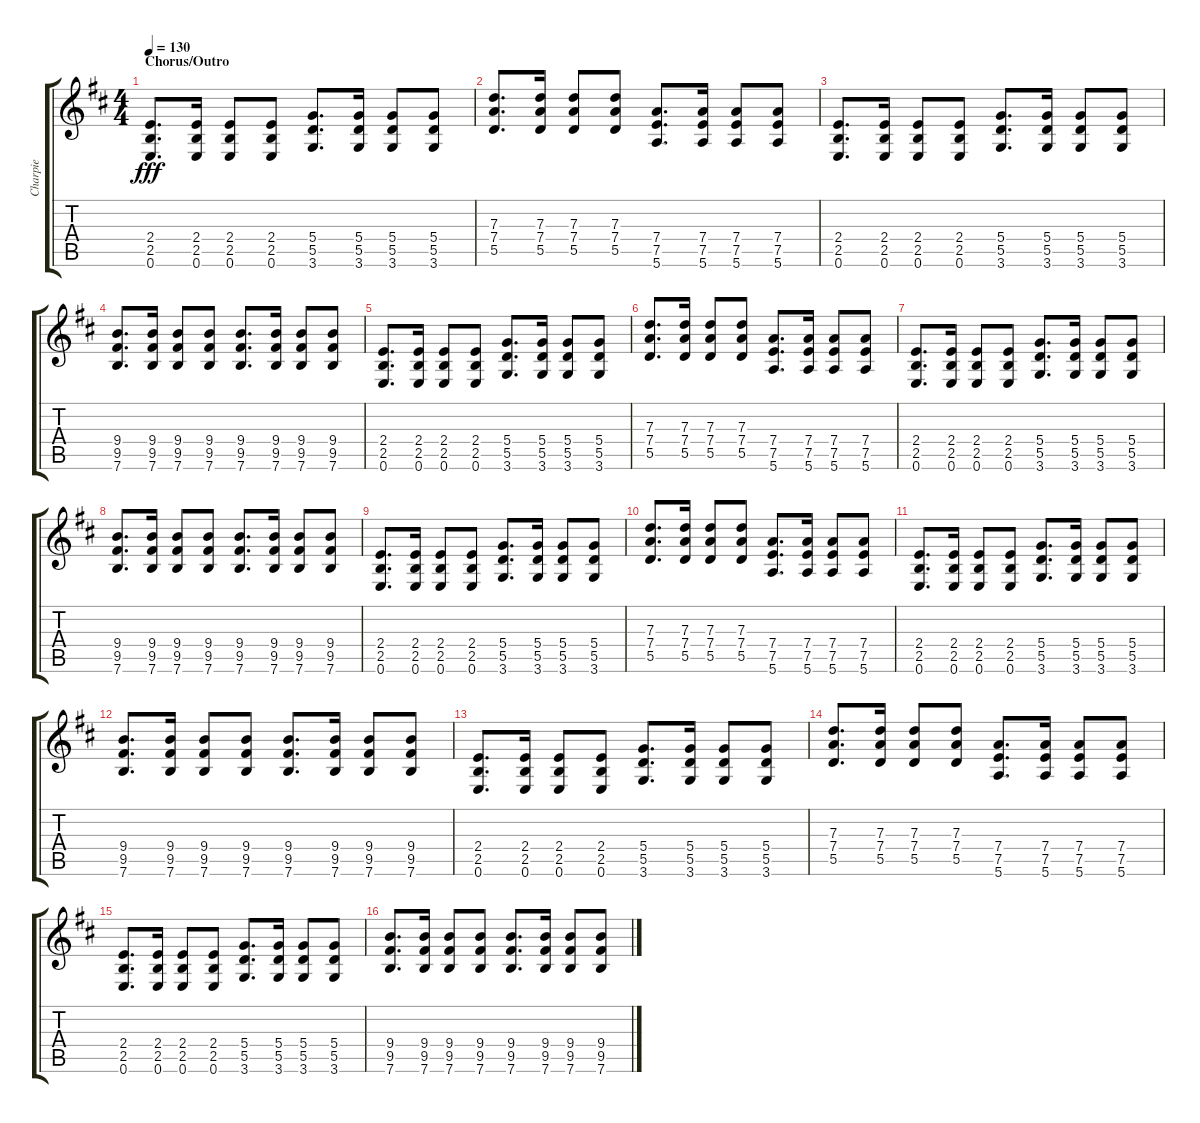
\track ("Charpie" "Charpie") {instrument overdrivenguitar}
\staff {score tabs}
\tuning (E4 B3 G3 D3 A2 E2) {hide}
\ts (4 4)
\section ("" "Chorus/Outro")
\tempo 130
\clef g2
\ks d
(2.4 2.5 0.6).8{d dy fff volume 12} (2.4 2.5 0.6).16 (2.4 2.5 0.6).8 (2.4 2.5 0.6).8 (5.4 5.5 3.6).8{d} (5.4 5.5 3.6).16 (5.4 5.5 3.6).8 (5.4 5.5 3.6).8 |
(7.3 7.4 5.5).8{d} (7.3 7.4 5.5).16 (7.3 7.4 5.5).8 (7.3 7.4 5.5).8 (7.4 7.5 5.6).8{d} (7.4 7.5 5.6).16 (7.4 7.5 5.6).8 (7.4 7.5 5.6).8 |
(2.4 2.5 0.6).8{d} (2.4 2.5 0.6).16 (2.4 2.5 0.6).8 (2.4 2.5 0.6).8 (5.4 5.5 3.6).8{d} (5.4 5.5 3.6).16 (5.4 5.5 3.6).8 (5.4 5.5 3.6).8 |
(9.4 9.5 7.6).8{d} (9.4 9.5 7.6).16 (9.4 9.5 7.6).8 (9.4 9.5 7.6).8 (9.4 9.5 7.6).8{d} (9.4 9.5 7.6).16 (9.4 9.5 7.6).8 (9.4 9.5 7.6).8 |
(2.4 2.5 0.6).8{d} (2.4 2.5 0.6).16 (2.4 2.5 0.6).8 (2.4 2.5 0.6).8 (5.4 5.5 3.6).8{d} (5.4 5.5 3.6).16 (5.4 5.5 3.6).8 (5.4 5.5 3.6).8 |
(7.3 7.4 5.5).8{d} (7.3 7.4 5.5).16 (7.3 7.4 5.5).8 (7.3 7.4 5.5).8 (7.4 7.5 5.6).8{d} (7.4 7.5 5.6).16 (7.4 7.5 5.6).8 (7.4 7.5 5.6).8 |
(2.4 2.5 0.6).8{d} (2.4 2.5 0.6).16 (2.4 2.5 0.6).8 (2.4 2.5 0.6).8 (5.4 5.5 3.6).8{d} (5.4 5.5 3.6).16 (5.4 5.5 3.6).8 (5.4 5.5 3.6).8 |
(9.4 9.5 7.6).8{d} (9.4 9.5 7.6).16 (9.4 9.5 7.6).8 (9.4 9.5 7.6).8 (9.4 9.5 7.6).8{d} (9.4 9.5 7.6).16 (9.4 9.5 7.6).8 (9.4 9.5 7.6).8 |
(2.4 2.5 0.6).8{d} (2.4 2.5 0.6).16 (2.4 2.5 0.6).8 (2.4 2.5 0.6).8 (5.4 5.5 3.6).8{d} (5.4 5.5 3.6).16 (5.4 5.5 3.6).8 (5.4 5.5 3.6).8 |
(7.3 7.4 5.5).8{d} (7.3 7.4 5.5).16 (7.3 7.4 5.5).8 (7.3 7.4 5.5).8 (7.4 7.5 5.6).8{d} (7.4 7.5 5.6).16 (7.4 7.5 5.6).8 (7.4 7.5 5.6).8 |
(2.4 2.5 0.6).8{d} (2.4 2.5 0.6).16 (2.4 2.5 0.6).8 (2.4 2.5 0.6).8 (5.4 5.5 3.6).8{d} (5.4 5.5 3.6).16 (5.4 5.5 3.6).8 (5.4 5.5 3.6).8 |
(9.4 9.5 7.6).8{d} (9.4 9.5 7.6).16 (9.4 9.5 7.6).8 (9.4 9.5 7.6).8 (9.4 9.5 7.6).8{d} (9.4 9.5 7.6).16 (9.4 9.5 7.6).8 (9.4 9.5 7.6).8 |
(2.4 2.5 0.6).8{d} (2.4 2.5 0.6).16 (2.4 2.5 0.6).8 (2.4 2.5 0.6).8 (5.4 5.5 3.6).8{d} (5.4 5.5 3.6).16 (5.4 5.5 3.6).8 (5.4 5.5 3.6).8 |
(7.3 7.4 5.5).8{d} (7.3 7.4 5.5).16 (7.3 7.4 5.5).8 (7.3 7.4 5.5).8 (7.4 7.5 5.6).8{d} (7.4 7.5 5.6).16 (7.4 7.5 5.6).8 (7.4 7.5 5.6).8 |
(2.4 2.5 0.6).8{d} (2.4 2.5 0.6).16 (2.4 2.5 0.6).8 (2.4 2.5 0.6).8 (5.4 5.5 3.6).8{d} (5.4 5.5 3.6).16 (5.4 5.5 3.6).8 (5.4 5.5 3.6).8 |
(9.4 9.5 7.6).8{d} (9.4 9.5 7.6).16 (9.4 9.5 7.6).8 (9.4 9.5 7.6).8 (9.4 9.5 7.6).8{d} (9.4 9.5 7.6).16 (9.4 9.5 7.6).8 (9.4 9.5 7.6).8
